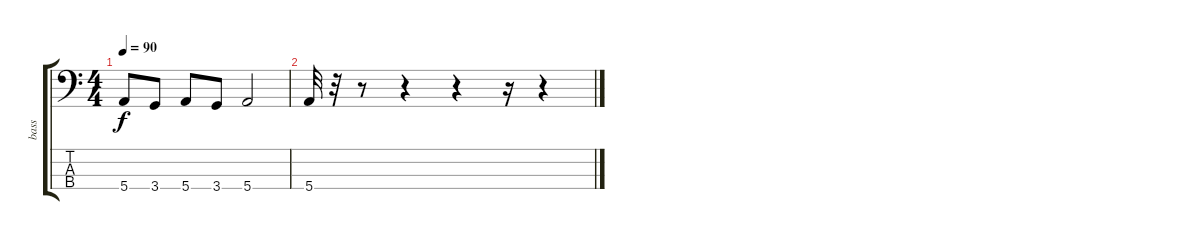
\track ("bass" "bass") {instrument electricbassfinger}
\staff {score tabs}
\tuning (G2 D2 A1 E1) {hide}
\ts (4 4)
\tempo 90
\clef f4
\ks c
5.4.8{dy f} 3.4.8 5.4.8 3.4.8 5.4.2 |
5.4.32 r.32 r.8 r.4 r.4 r.16 r.4
